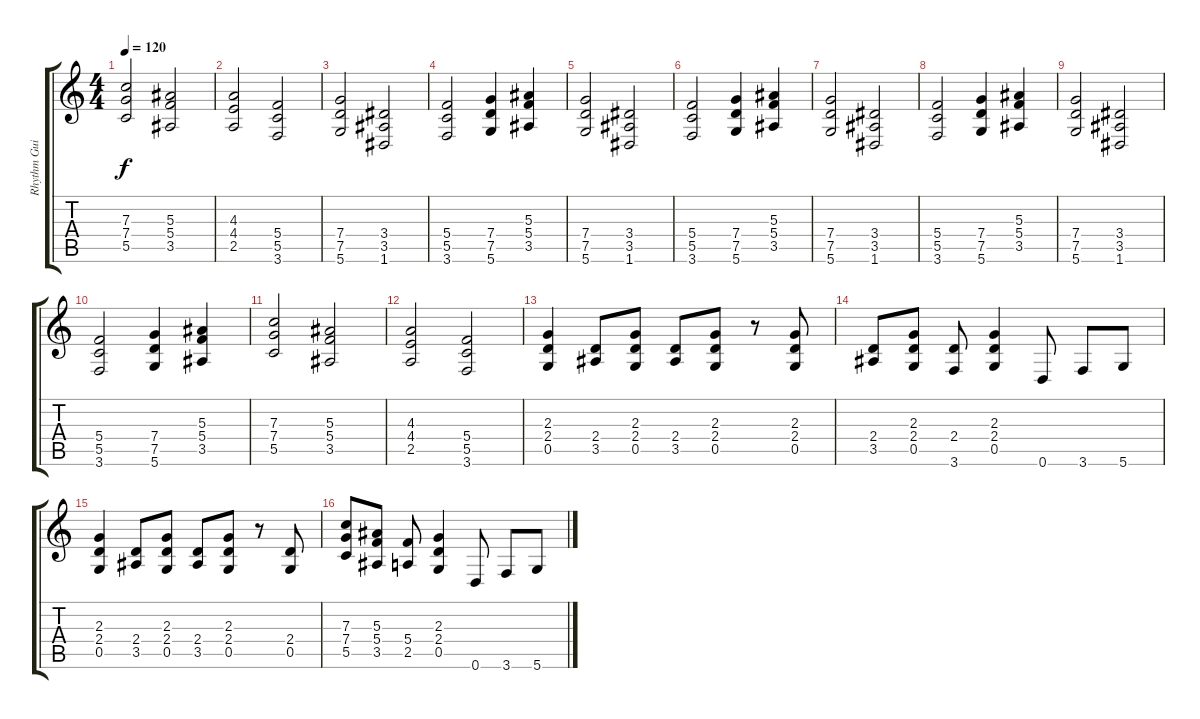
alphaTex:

\track ("Rhythm Guitar Right" "Rhythm Gui") {instrument overdrivenguitar}
\staff {score tabs}
\tuning (D4 A3 F3 C3 G2 D2) {hide}
\ts (4 4)
\tempo 120
\clef g2
\ks c
(7.3 7.4 5.5).2{dy f} (5.3 5.4 3.5).2 |
(4.3 4.4 2.5).2 (5.4 5.5 3.6).2 |
(7.4 7.5 5.6).2 (3.4 3.5 1.6).2 |
(5.4 5.5 3.6).2 (7.4 7.5 5.6).4 (5.3 5.4 3.5).4 |
(7.4 7.5 5.6).2 (3.4 3.5 1.6).2 |
(5.4 5.5 3.6).2 (7.4 7.5 5.6).4 (5.3 5.4 3.5).4 |
(7.4 7.5 5.6).2 (3.4 3.5 1.6).2 |
(5.4 5.5 3.6).2 (7.4 7.5 5.6).4 (5.3 5.4 3.5).4 |
(7.4 7.5 5.6).2 (3.4 3.5 1.6).2 |
(5.4 5.5 3.6).2 (7.4 7.5 5.6).4 (5.3 5.4 3.5).4 |
(7.3 7.4 5.5).2 (5.3 5.4 3.5).2 |
(4.3 4.4 2.5).2 (5.4 5.5 3.6).2 |
(2.3 2.4 0.5).4 (2.4 3.5).8 (2.3 2.4 0.5).8 (2.4 3.5).8 (2.3 2.4 0.5).8 r.8 (2.3 2.4 0.5).8 |
(2.4 3.5).8 (2.3 2.4 0.5).8 (2.4 3.6).8 (2.3 2.4 0.5).4 0.6.8 3.6.8 5.6.8 |
(2.3 2.4 0.5).4 (2.4 3.5).8 (2.3 2.4 0.5).8 (2.4 3.5).8 (2.3 2.4 0.5).8 r.8 (2.4 0.5).8 |
(7.3 7.4 5.5).8 (5.3 5.4 3.5).8 (5.4 2.5).8 (2.3 2.4 0.5).4 0.6.8 3.6.8 5.6.8
